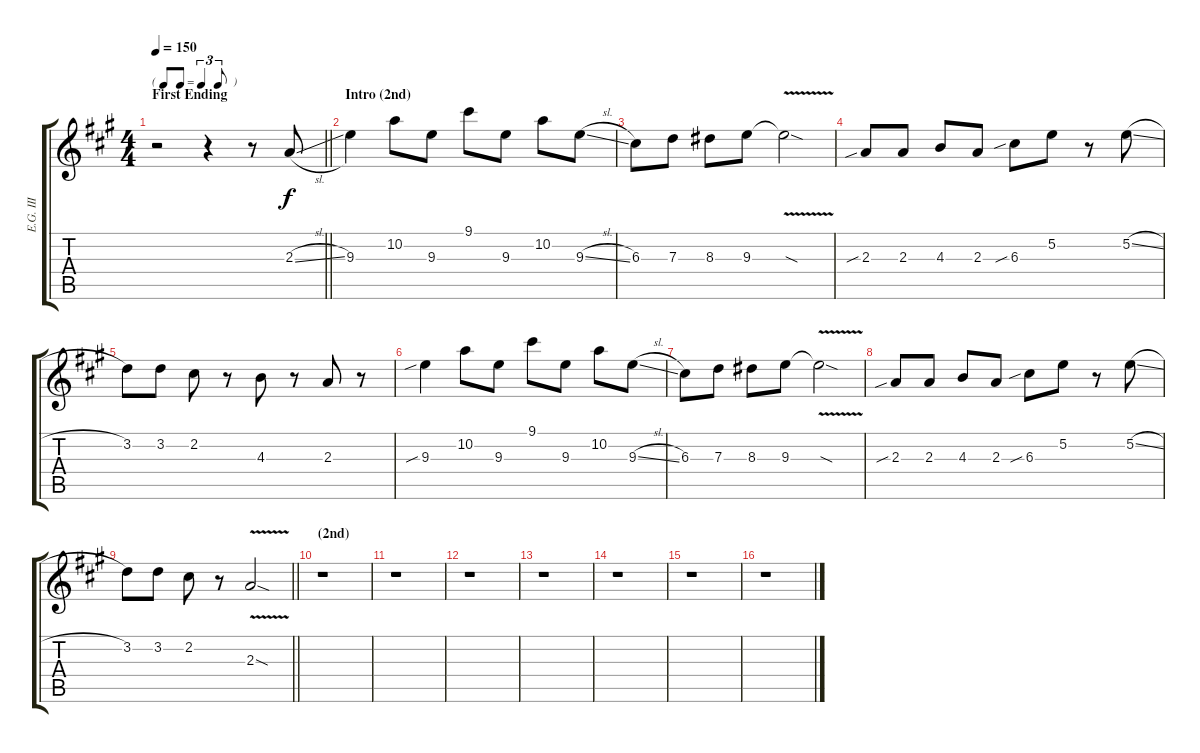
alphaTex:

\track ("E.G. III" "E.G. III") {instrument distortionguitar}
\staff {score tabs}
\tuning (E4 B3 G3 D3 A2 E2) {hide}
\ts (4 4)
\tf triplet8th
\section ("" "First Ending")
\tempo 150
\clef g2
\barLineRight lightlight
\ks a
r.2{dy f} r.4 r.8 2.3{sl}.8 |
\section ("" "Intro (2nd)")
9.3.4 10.2.8 9.3.8 9.1.8 9.3.8 10.2.8 9.3{sl}.8 |
6.3.8 7.3.8 8.3.8 9.3.8 9.3{v sod t}.2 |
2.3{sib}.8 2.3.8 4.3.8 2.3.8 6.3{sib}.8 5.2.8 r.8 5.2{sl}.8 |
3.2.8 3.2.8 2.2.8 r.8 4.3.8 r.8 2.3.8 r.8 |
9.3{sib}.4 10.2.8 9.3.8 9.1.8 9.3.8 10.2.8 9.3{sl}.8 |
6.3.8 7.3.8 8.3.8 9.3.8 9.3{v sod t}.2 |
2.3{sib}.8 2.3.8 4.3.8 2.3.8 6.3{sib}.8 5.2.8 r.8 5.2{sl}.8 |
\barLineRight lightlight
3.2.8 3.2.8 2.2.8 r.8 2.3{v sod}.2 |
\section ("" "(2nd)")
r.1 |
r.1 |
r.1 |
r.1 |
r.1 |
r.1 |
r.1
